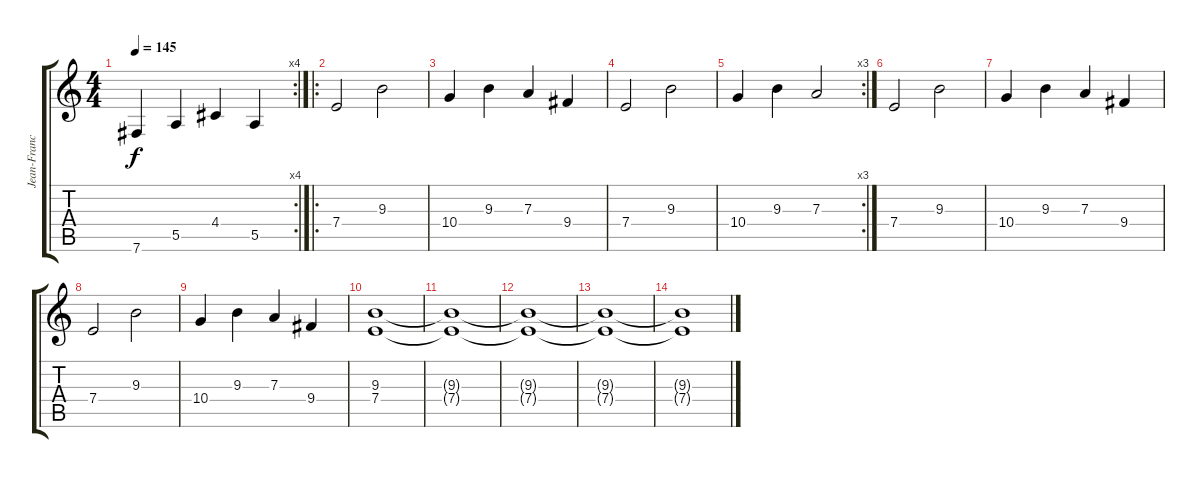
\track ("Jean-Francois Dagenais (lead)" "Jean-Franc") {instrument distortionguitar}
\staff {score tabs}
\tuning (B3 Gb3 D3 A2 E2 B1) {hide}
\rc 4
\ts (4 4)
\tempo 145
\clef g2
\ks c
7.6.4{dy f} 5.5.4 4.4.4 5.5.4 |
\ro
7.4.2 9.3.2 |
10.4.4 9.3.4 7.3.4 9.4.4 |
7.4.2 9.3.2 |
\rc 3
10.4.4 9.3.4 7.3.2 |
7.4.2 9.3.2 |
10.4.4 9.3.4 7.3.4 9.4.4 |
7.4.2 9.3.2 |
10.4.4 9.3.4 7.3.4 9.4.4 |
(9.3 7.4).1 |
(9.3{t} 7.4{t}).1{volume 0} |
(9.3{t} 7.4{t}).1 |
(9.3{t} 7.4{t}).1 |
(9.3{t} 7.4{t}).1
